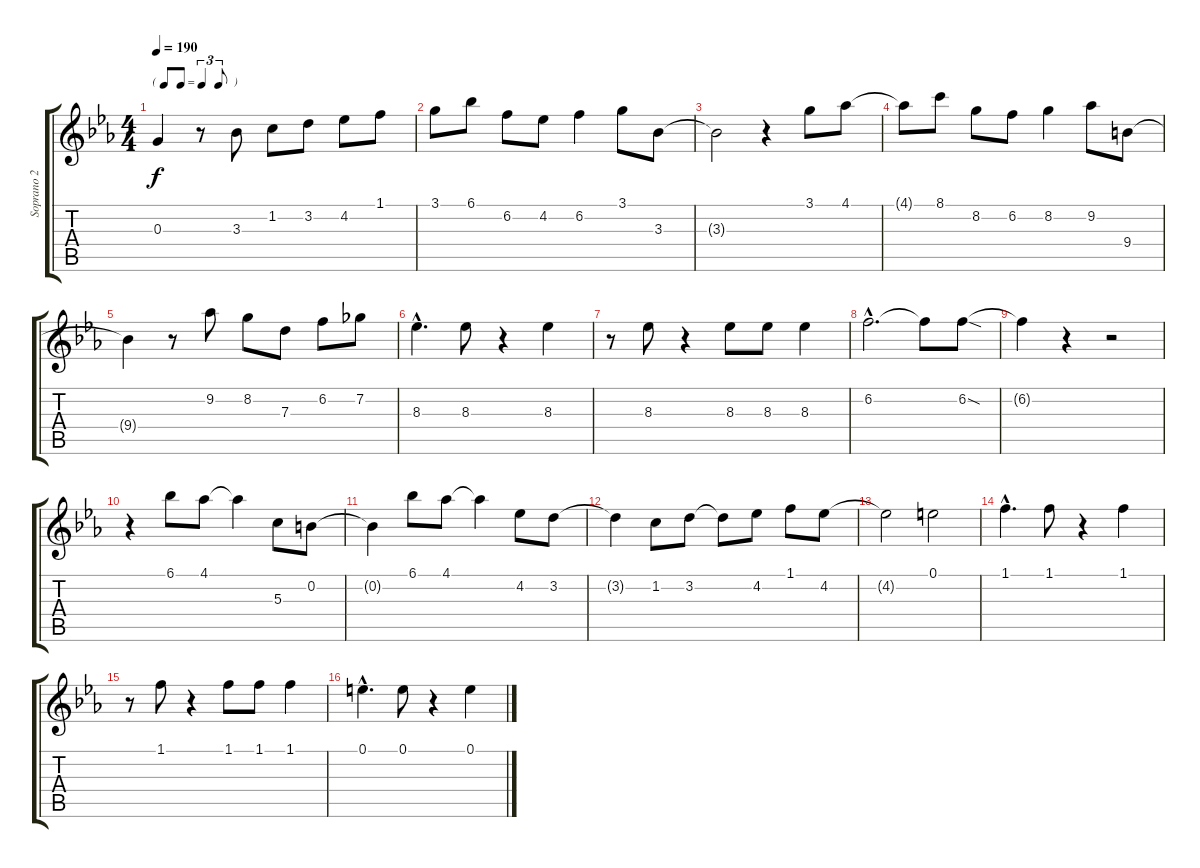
\track ("Soprano 2" "Soprano 2") {instrument acousticguitarnylon}
\staff {score tabs}
\tuning (E4 B3 G3 D3 A2 E2) {hide}
\ts (4 4)
\tf triplet8th
\tempo 190
\clef g2
\ks eb
0.3.4{dy f} r.8 3.3.8 1.2.8 3.2.8 4.2.8 1.1.8 |
3.1.8 6.1.8 6.2.8 4.2.8 6.2.4 3.1.8 3.3.8 |
3.3{t}.2 r.4 3.1.8 4.1.8 |
4.1{t}.8 8.1.8 8.2.8 6.2.8 8.2.4 9.2.8 9.4.8 |
9.4{t}.4 r.8 9.2.8 8.2.8 7.3.8 6.2.8 7.2.8 |
8.3{hac}.4{d} 8.3.8 r.4 8.3.4 |
r.8 8.3.8 r.4 8.3.8 8.3.8 8.3.4 |
6.2{hac}.2{d} 6.2{t}.8 6.2{sod}.8 |
6.2{t}.4 r.4 r.2 |
r.4 6.1.8 4.1.8 4.1{t}.4 5.3.8 0.2.8 |
0.2{t}.4 6.1.8 4.1.8 4.1{t}.4 4.2.8 3.2.8 |
3.2{t}.4 1.2.8 3.2.8 3.2{t}.8 4.2.8 1.1.8 4.2.8 |
4.2{t}.2 0.1.2 |
1.1{hac}.4{d} 1.1.8 r.4 1.1.4 |
r.8 1.1.8 r.4 1.1.8 1.1.8 1.1.4 |
0.1{hac}.4{d} 0.1.8 r.4 0.1.4
